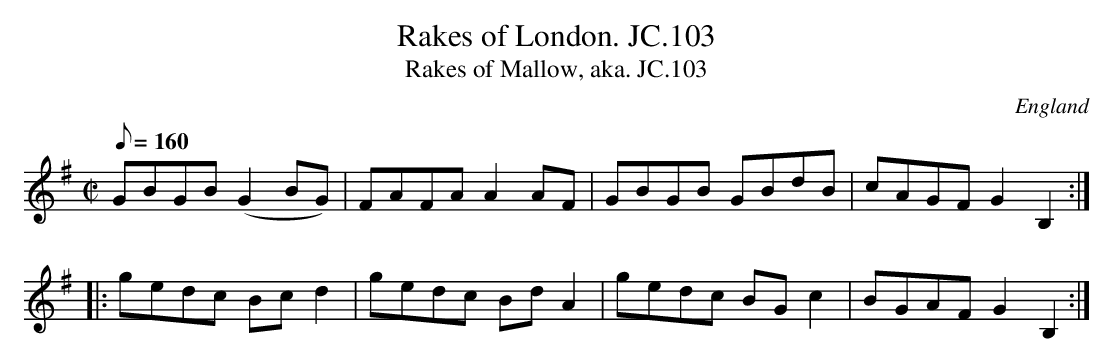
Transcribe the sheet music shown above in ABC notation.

X:1
T:Rakes of London. JC.103
T:Rakes of Mallow, aka. JC.103
O:England
M:C|
L:1/8
Q:160
K:G major
GBGB (G2BG)|FAFA A2AF|\
GBGB GBdB|cAGF G2B,2:|!
|:gedc Bcd2|gedc BdA2|\
gedc BGc2|BGAF G2B,2:|
